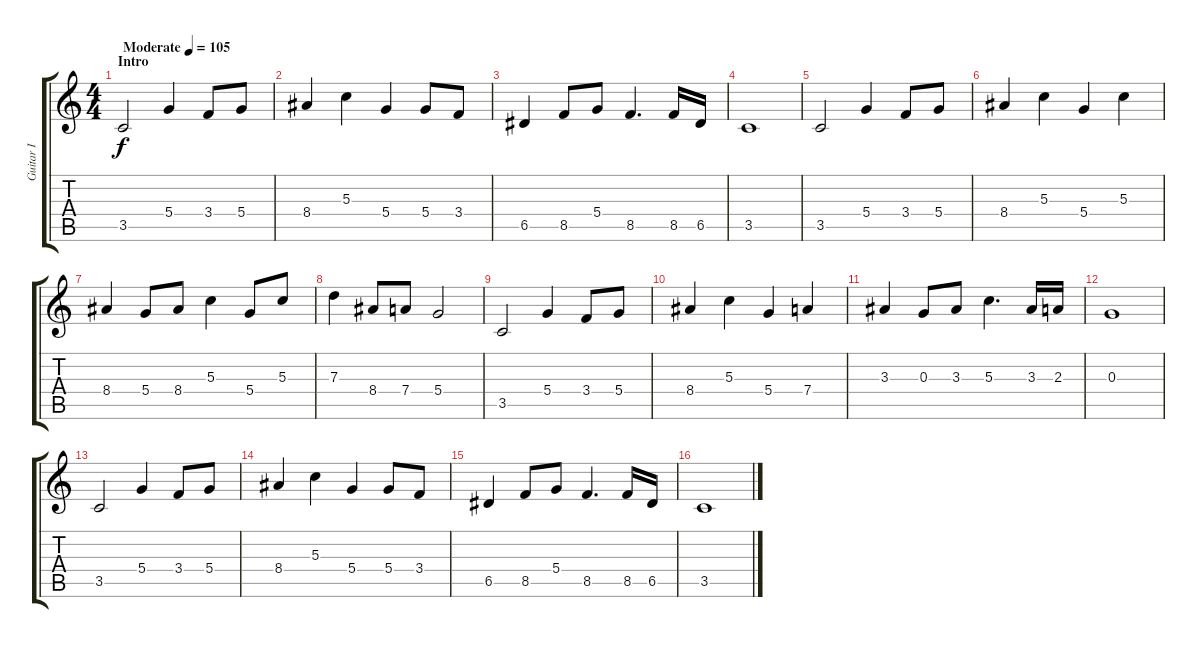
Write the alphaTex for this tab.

\track ("Guitar I" "Guitar I") {instrument acousticguitarsteel}
\staff {score tabs}
\tuning (E4 B3 G3 D3 A2 E2) {hide}
\ts (4 4)
\section ("" "Intro")
\tempo (105 "Moderate")
\clef g2
\ks c
3.5.2{dy f instrument acousticguitarsteel} 5.4.4 3.4.8 5.4.8 |
8.4.4 5.3.4 5.4.4 5.4.8 3.4.8 |
6.5.4 8.5.8 5.4.8 8.5.4{d} 8.5.16 6.5.16 |
3.5.1 |
3.5.2 5.4.4 3.4.8 5.4.8 |
8.4.4 5.3.4 5.4.4 5.3.4 |
8.4.4 5.4.8 8.4.8 5.3.4 5.4.8 5.3.8 |
7.3.4 8.4.8 7.4.8 5.4.2 |
3.5.2 5.4.4 3.4.8 5.4.8 |
8.4.4 5.3.4 5.4.4 7.4.4 |
3.3.4 0.3.8 3.3.8 5.3.4{d} 3.3.16 2.3.16 |
0.3.1 |
3.5.2 5.4.4 3.4.8 5.4.8 |
8.4.4 5.3.4 5.4.4 5.4.8 3.4.8 |
6.5.4 8.5.8 5.4.8 8.5.4{d} 8.5.16 6.5.16 |
3.5.1
